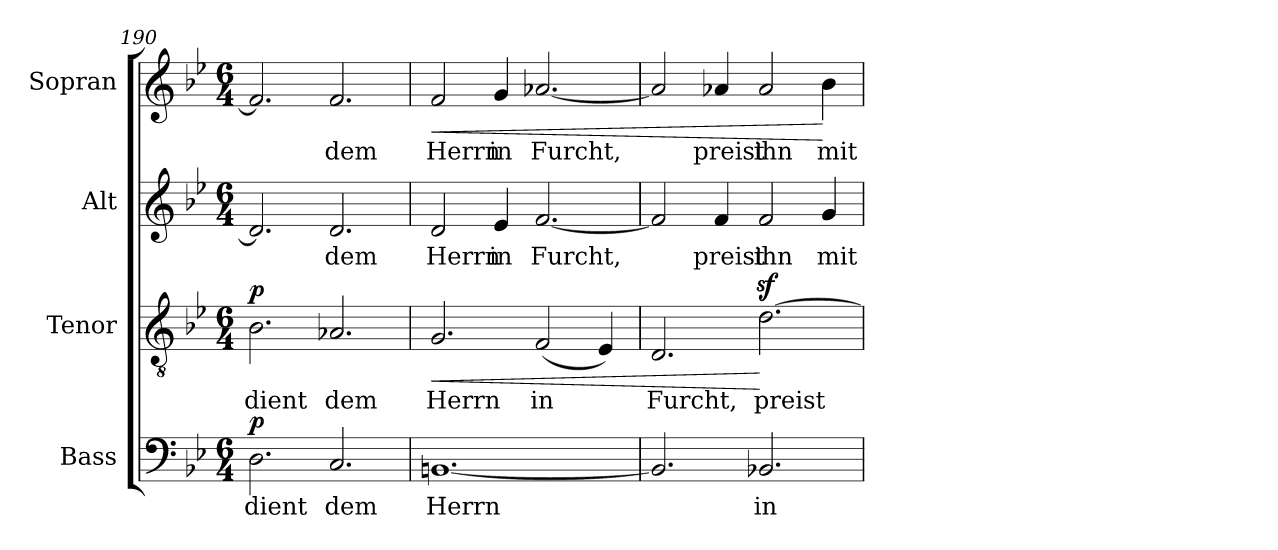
**kern	**text	**dynam	**kern	**text	**dynam	**kern	**text	**kern	**text	**dynam
*part4	*part4	*part4	*part3	*part3	*part3	*part2	*part2	*part1	*part1	*part1
*staff4	*staff4	*staff4	*staff3	*staff3	*staff3	*staff2	*staff2	*staff1	*staff1	*staff1
*I"Bass	*	*	*I"Tenor	*	*	*I"Alt	*	*I"Sopran	*	*
*I'B.	*	*	*I'T.	*	*	*I'A.	*	*I'S.	*	*
*clefF4	*	*	*clefGv2	*	*	*clefG2	*	*clefG2	*	*
*k[b-e-]	*	*	*k[b-e-]	*	*	*k[b-e-]	*	*k[b-e-]	*	*
*B-:	*	*	*B-:	*	*	*B-:	*	*B-:	*	*
*M6/4	*	*	*M6/4	*	*	*M6/4	*	*M6/4	*	*
=190	=190	=190	=190	=190	=190	=190	=190	=190	=190	=190
!	!LO:LY:b	!LO:DY:a	!	!LO:LY:b	!LO:DY:a	!	!	!	!	!
2.D\	dient	p	2.B-\	dient	p	2.d/]	.	2.f/]	.	.
!	!LO:LY:b	!	!	!LO:LY:b	!	!	!LO:LY:b	!	!LO:LY:b	!
2.C/	dem	.	2.A-X/	dem	.	2.d/	dem	2.f/	dem	.
=191	=191	=191	=191	=191	=191	=191	=191	=191	=191	=191
!	!LO:LY:b	!	!	!LO:LY:b	!LO:HP:b	!	!LO:LY:b	!	!LO:LY:b	!LO:HP:b
[1.BBn	Herrn	.	2.G/	Herrn	<	2d/	Herrn	2f/	Herrn	<
!	!	!	!	!	!	!	!LO:LY:b	!	!LO:LY:b	!
.	.	.	.	.	.	4e-/	in	4g/	in	.
!	!	!	!	!LO:LY:b	!	!	!LO:LY:b	!	!LO:LY:b	!
.	.	.	(<2F/	in	.	[2.f/	Furcht,	[2.a-X/	Furcht,	.
.	.	.	4E-/)	.	.	.	.	.	.	.
!!LO:LB:g=z
=192	=192	=192	=192	=192	=192	=192	=192	=192	=192	=192
!	!	!	!	!LO:LY:b	!	!	!	!	!	!
2.BB/]	.	.	2.D/	Furcht,	.	2f/]	.	2a-/]	.	.
!	!	!	!	!	!	!	!LO:LY:b	!	!LO:LY:b	!
.	.	.	.	.	.	4f/	preist	4a-X/	preist	.
!	!LO:LY:b	!	!	!LO:LY:b	!	!	!LO:LY:b	!	!LO:LY:b	!
2.BB-X/	in	.	[2.dz>\	preist	[	2f/	ihn	2a-/	ihn	.
!	!	!	!	!	!	!	!LO:LY:b	!	!LO:LY:b	!
.	.	.	.	.	.	4g/	mit	4b-\	mit	[
=	=	=	=	=	=	=	=	=	=	=
*-	*-	*-	*-	*-	*-	*-	*-	*-	*-	*-
